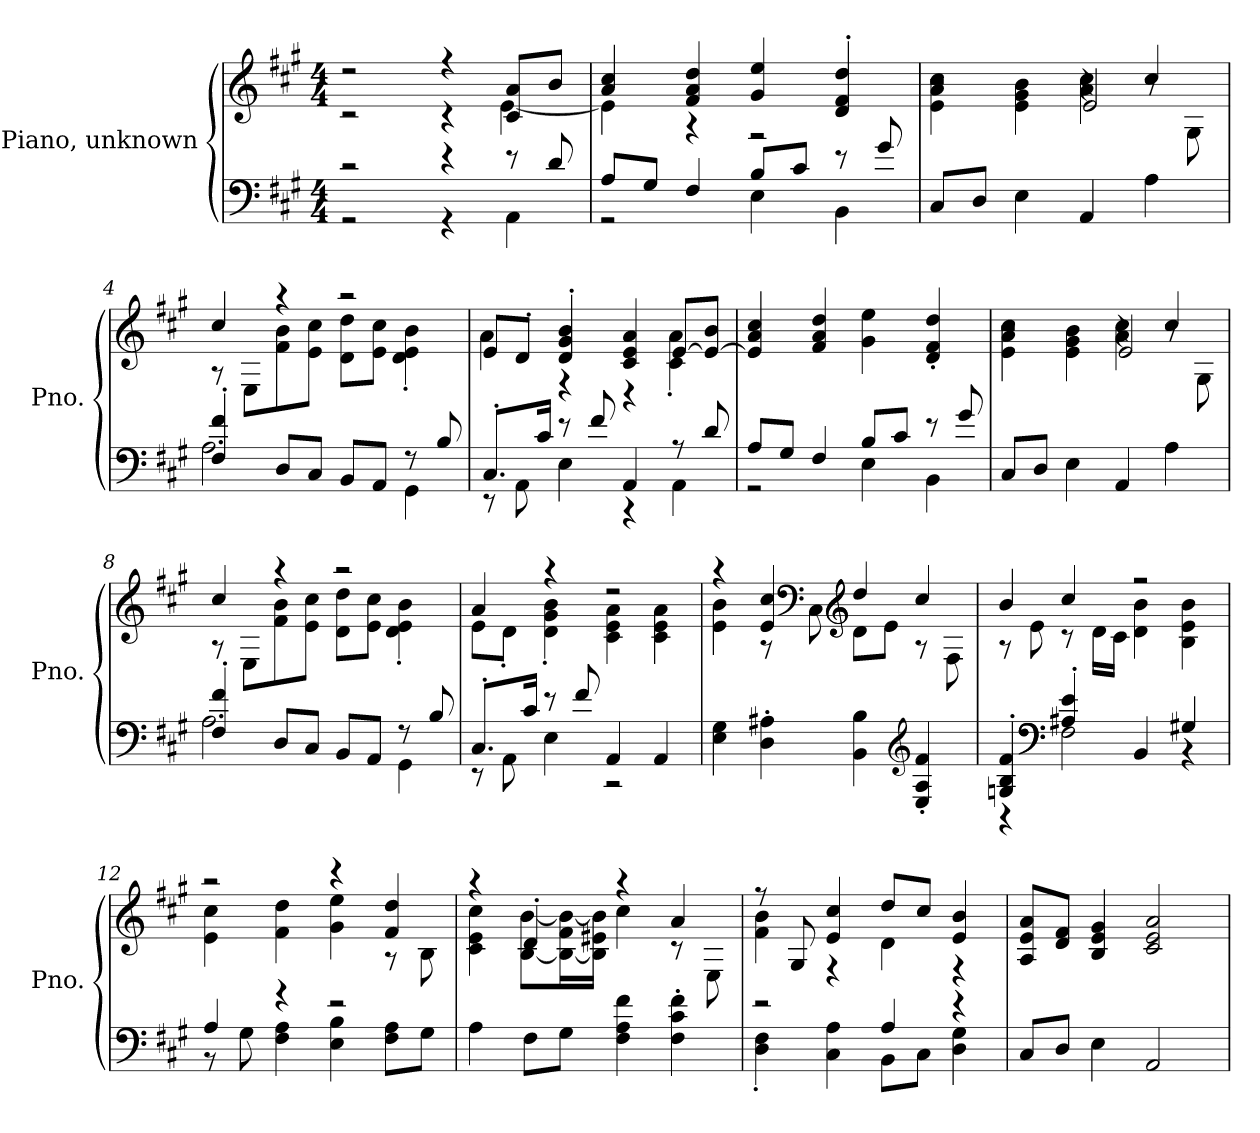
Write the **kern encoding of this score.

**kern	**kern
*part1	*part1
*staff2	*staff1
*I"Piano, unknown	*
*I'Pno.	*
*clefF4	*clefG2
*k[f#c#g#]	*k[f#c#g#]
*M4/4	*M4/4
*MM120	*MM120
=1	=1
*^	*^
2r	2r	2r	2r
4r	4r	4r	4r
8r	4AA\	8c#/ 8a/L	[4e\
8d/	.	8b/J	.
=2	=2	=2	=2
8A/L	2r	4a/ 4cc#/	4e\]
8G#/J	.	.	.
4F#/	.	4f#/ 4a/ 4dd/	4r
8B/L	4E\	4g#/ 4ee/	2r
8c#/J	.	.	.
8r	4BB\	4d/' 4f#/' 4dd/'	.
8g#/	.	.	.
*v	*v	*	*
=3	=3	=3
*	*	*^
8C#/L	2r	4e\ 4a\ 4cc#\	2r
8D/J	.	.	.
4E\	.	4e\ 4g#\ 4b\	.
4AA/	4r	4a\ 4cc#\	2e/
4A\	4cc#/	8r	.
.	.	8G#\	.
*	*	*v	*v
=4	=4	=4
*^	*	*
4F#/' 4f#/'	2.A\	4cc#/	8r
.	.	.	8E\L
8D/L	.	4r	8f#\ 8b\
8C#/J	.	.	8e\ 8cc#\J
8BB/L	.	2r	8d\ 8dd\L
8AA/J	.	.	8e\ 8cc#\J
8r	4GG#\	.	4d\' 4e\' 4b\'
8B/	.	.	.
=5	=5	=5	=5
8.C#'/L	8r	8e/L	4a\
.	8AA\	8d'/J	.
16c#/Jk	.	.	.
8r	4E\	4d/' 4g#/' 4b/'	4r
8f#/	.	.	.
4AA/	4r	4c#/ 4e/ 4a/	4r
8r	4AA\	[8e/L	4c#\' 4a\'
8d/	.	8e/_ 8b/J	.
*	*	*v	*v
!!LO:LB:g=z
=6	=6	=6
8A/L	2r	4e/] 4a/ 4cc#/
8G#/J	.	.
4F#/	.	4f#/ 4a/ 4dd/
8B/L	4E\	4g#\ 4ee\
8c#/J	.	.
8r	4BB\	4d/' 4f#/' 4dd/'
8g#/	.	.
*v	*v	*
=7	=7
*	*^
*	*	*^
8C#/L	2r	4e\ 4a\ 4cc#\	2r
8D/J	.	.	.
4E\	.	4e\ 4g#\ 4b\	.
4AA/	4r	4a\ 4cc#\	2e/
4A\	4cc#/	8r	.
.	.	8G#\	.
*	*	*v	*v
=8	=8	=8
*^	*	*
4F#/' 4f#/'	2.A\	4cc#/	8r
.	.	.	8E\L
8D/L	.	4r	8f#\ 8b\
8C#/J	.	.	8e\ 8cc#\J
8BB/L	.	2r	8d\ 8dd\L
8AA/J	.	.	8e\ 8cc#\J
8r	4GG#\	.	4d\' 4e\' 4b\'
8B/	.	.	.
=9	=9	=9	=9
8.C#'/L	8r	4a/	8e\L
.	8AA\	.	8d'\J
16c#/Jk	.	.	.
8r	4E\	4r	4d\' 4g#\' 4b\'
8f#/	.	.	.
4AA/	2r	2r	4c#\ 4e\ 4a\
4AA/	.	.	4c#\ 4e\ 4a\
*v	*v	*	*
!!LO:LB:g=z	!!
=10	=10	=10
4E\ 4G#\	4r	4e\ 4b\
4D\' 4A#X\'	4e/ 4cc#/	8r
*	*clefF4	*
.	.	8C#\
*	*clefG2	*
4BB\ 4B\	4dd/	8d\L
.	.	8e\J
*clefG2	*	*
4E/' 4A#/' 4f#/'	4cc#/	8r
.	.	8F#\
=11	=11	=11
*^	*	*
4Gn/' 4B/' 4f#/'	4r	4b/	8r
.	.	.	8e\
*clefF4	*	*	*
4A#X/' 4e/'	2F#\	4cc#/	8r
.	.	.	16d\LL
.	.	.	16c#\JJ
4BB/	.	2r	4d\ 4b\
4G#X/	4r	.	4B\ 4e\ 4b\
=12	=12	=12	=12
4A/	8r	2r	4e\ 4cc#\
.	8G#\	.	.
4r	4F#\ 4A\	.	4f#\ 4dd\
2r	4E\ 4B\	4r	4g#\ 4ee\
.	8F#\ 8A\L	4f#/ 4dd/	8r
.	8G#\J	.	8B\
*v	*v	*	*
=13	=13	=13
4A\	4r	4c#\ 4e\ 4cc#\
8F#\L	4d'/	[8B\ [8b\L
8G#\J	.	16B\_ 16f#\ 16b\_L
.	.	16B\] 16e#X\ 16b\]JJ
4F#\ 4A\ 4f#\	4r	4cc#\
4F#\' 4c#\' 4f#\'	4a/	8r
.	.	8E\
!!LO:LB:g=z	!!
=14	=14	=14
*^	*	*
2r	4D\' 4F#\'	8r	4f#\ 4b\
.	.	8G#/	.
.	4C#\ 4A\	4e/ 4cc#/	4r
4A/	8BB\L	8dd/L	4d\
.	8C#\J	8cc#/J	.
4r	4D\ 4G#\	4e/ 4b/	4r
*v	*v	*	*
*	*v	*v
=15	=15
8C#/L	8A/ 8e/ 8a/L
8D/J	8d/ 8f#/J
4E\	4B/ 4e/ 4g#/
2AA/	2c#/ 2e/ 2a/
=	=
*-	*-
